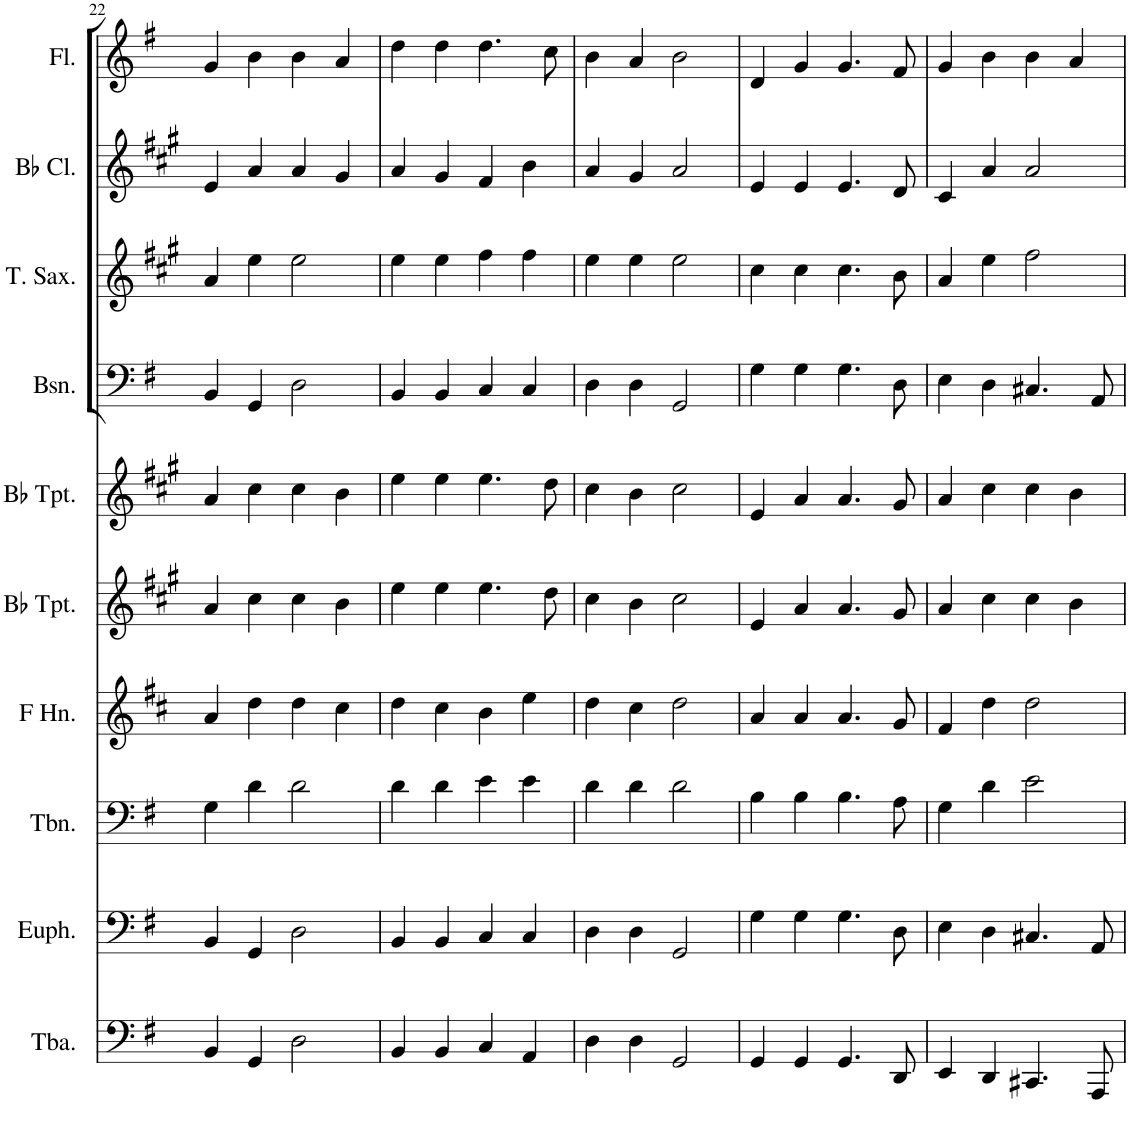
**kern	**kern	**kern	**kern	**kern	**kern	**kern	**kern	**kern	**kern
*part10	*part9	*part8	*part7	*part6	*part5	*part4	*part3	*part2	*part1
*staff10	*staff9	*staff8	*staff7	*staff6	*staff5	*staff4	*staff3	*staff2	*staff1
*I"Tuba	*I"Euphonium	*I"Trombone	*I"Horn in F	*I"Bb Trumpet	*I"Bb Trumpet	*I"Bassoon	*I"Tenor Saxophone	*I"Bb Clarinet	*I"Flute
*I'Tba.	*I'Euph.	*I'Tbn.	*	*I'Bb Tpt.	*I'Bb Tpt.	*I'Bsn.	*I'T. Sax.	*I'Bb Cl.	*I'Fl.
!!LO:PB:g=z
*clefF4	*clefF4	*clefF4	*clefG2	*clefG2	*clefG2	*clefF4	*clefG2	*clefG2	*clefG2
*	*	*	*Trd4c7	*Trd1c2	*Trd1c2	*	*Trd8c14	*Trd1c2	*
*k[f#]	*k[f#]	*k[f#]	*k[f#c#]	*k[f#c#g#]	*k[f#c#g#]	*k[f#]	*k[f#c#g#]	*k[f#c#g#]	*k[f#]
*M4/4	*M4/4	*M4/4	*M4/4	*M4/4	*M4/4	*M4/4	*M4/4	*M4/4	*M4/4
=22	=22	=22	=22	=22	=22	=22	=22	=22	=22
4BB/	4BB/	4G\	4a/	4a/	4a/	4BB/	4a/	4e/	4g/
4GG/	4GG/	4d\	4dd\	4cc#\	4cc#\	4GG/	4ee\	4a/	4b\
2D\	2D\	2d\	4dd\	4cc#\	4cc#\	2D\	2ee\	4a/	4b\
.	.	.	4cc#\	4b\	4b\	.	.	4g#/	4a/
=23	=23	=23	=23	=23	=23	=23	=23	=23	=23
4BB/	4BB/	4d\	4dd\	4ee\	4ee\	4BB/	4ee\	4a/	4dd\
4BB/	4BB/	4d\	4cc#\	4ee\	4ee\	4BB/	4ee\	4g#/	4dd\
4C/	4C/	4e\	4b\	4.ee\	4.ee\	4C/	4ff#\	4f#/	4.dd\
4AA/	4C/	4e\	4ee\	.	.	4C/	4ff#\	4b\	.
.	.	.	.	8dd\	8dd\	.	.	.	8cc\
=24	=24	=24	=24	=24	=24	=24	=24	=24	=24
4D\	4D\	4d\	4dd\	4cc#\	4cc#\	4D\	4ee\	4a/	4b\
4D\	4D\	4d\	4cc#\	4b\	4b\	4D\	4ee\	4g#/	4a/
2GG/	2GG/	2d\	2dd\	2cc#\	2cc#\	2GG/	2ee\	2a/	2b\
=25	=25	=25	=25	=25	=25	=25	=25	=25	=25
4GG/	4G\	4B\	4a/	4e/	4e/	4G\	4cc#\	4e/	4d/
4GG/	4G\	4B\	4a/	4a/	4a/	4G\	4cc#\	4e/	4g/
4.GG/	4.G\	4.B\	4.a/	4.a/	4.a/	4.G\	4.cc#\	4.e/	4.g/
8DD/	8D\	8A\	8g/	8g#/	8g#/	8D\	8b\	8d/	8f#/
=26	=26	=26	=26	=26	=26	=26	=26	=26	=26
4EE/	4E\	4G\	4f#/	4a/	4a/	4E\	4a/	4c#/	4g/
4DD/	4D\	4d\	4dd\	4cc#\	4cc#\	4D\	4ee\	4a/	4b\
4.CC#X/	4.C#X/	2e\	2dd\	4cc#\	4cc#\	4.C#X/	2ff#\	2a/	4b\
.	.	.	.	4b\	4b\	.	.	.	4a/
8AAA/	8AA/	.	.	.	.	8AA/	.	.	.
=	=	=	=	=	=	=	=	=	=
*-	*-	*-	*-	*-	*-	*-	*-	*-	*-
